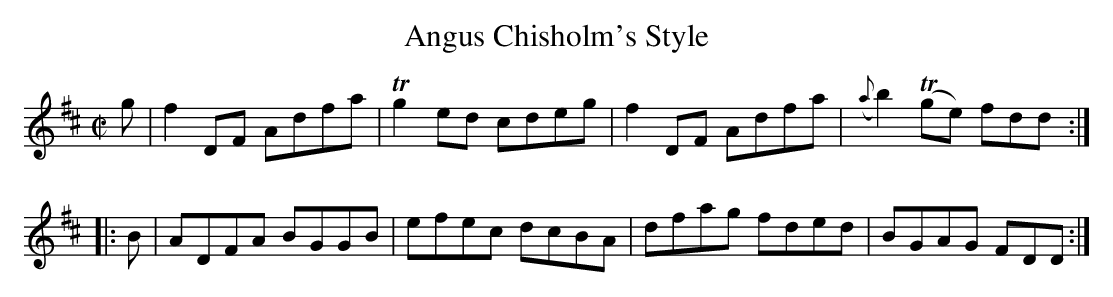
X:1
T:Angus Chisholm's Style
L:1/8
M:C|
K:D
g|f2 DF Adfa|Tg2 ed cdeg|f2 DF Adfa|({a}b2) (Tge) fdd:|
|:B|ADFA BGGB|efec dcBA|dfag fded|BGAG FDD:|
